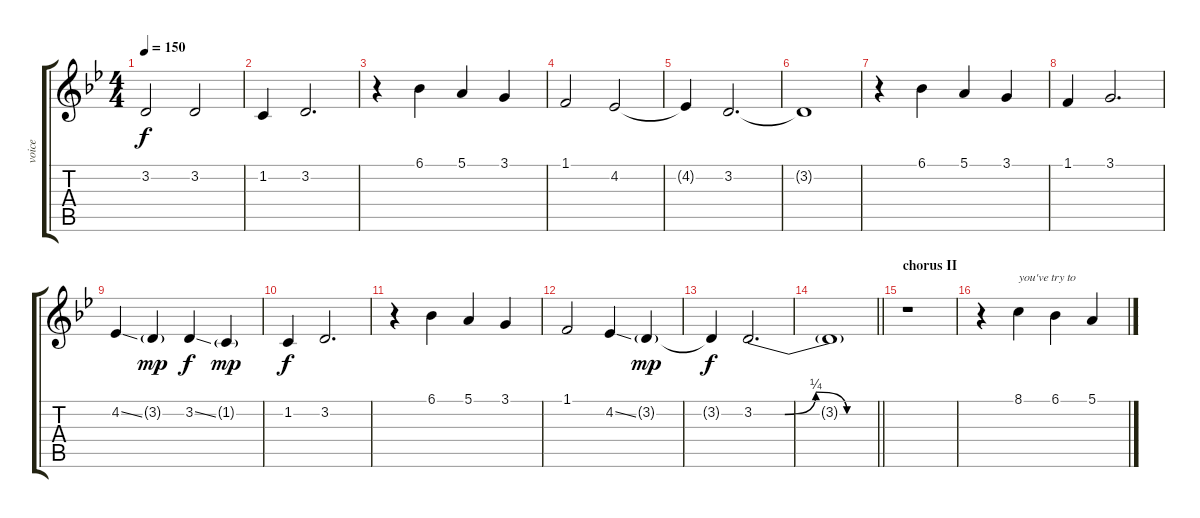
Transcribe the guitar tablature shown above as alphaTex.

\track ("voice" "voice") {instrument lead1square}
\staff {score tabs}
\tuning (E4 B3 G3 D3 A2 E2) {hide}
\ts (4 4)
\tempo 150
\clef g2
\ks bb
3.2.2{dy f} 3.2.2 |
1.2.4 3.2.2{d} |
r.4 6.1.4 5.1.4 3.1.4 |
1.1.2 4.2.2 |
4.2{t}.4 3.2.2{d} |
3.2{t}.1 |
r.4 6.1.4 5.1.4 3.1.4 |
1.1.4 3.1.2{d} |
4.2{ss}.4 3.2{g}.4{dy mp} 3.2{ss}.4{dy f} 1.2{g}.4{dy mp} |
1.2.4{dy f} 3.2.2{d} |
r.4 6.1.4 5.1.4 3.1.4 |
1.1.2 4.2{ss}.4 3.2{g}.4{dy mp} |
3.2{t}.4{dy f} 3.2{be (custom 0 0 15 0 30 1 45 0 60 0)}.2{d} |
\barLineRight lightlight
3.2{t}.1 |
\section ("" "chorus II")
r.1 |
r.4 8.1.4{txt "you've try to"} 6.1.4 5.1.4
